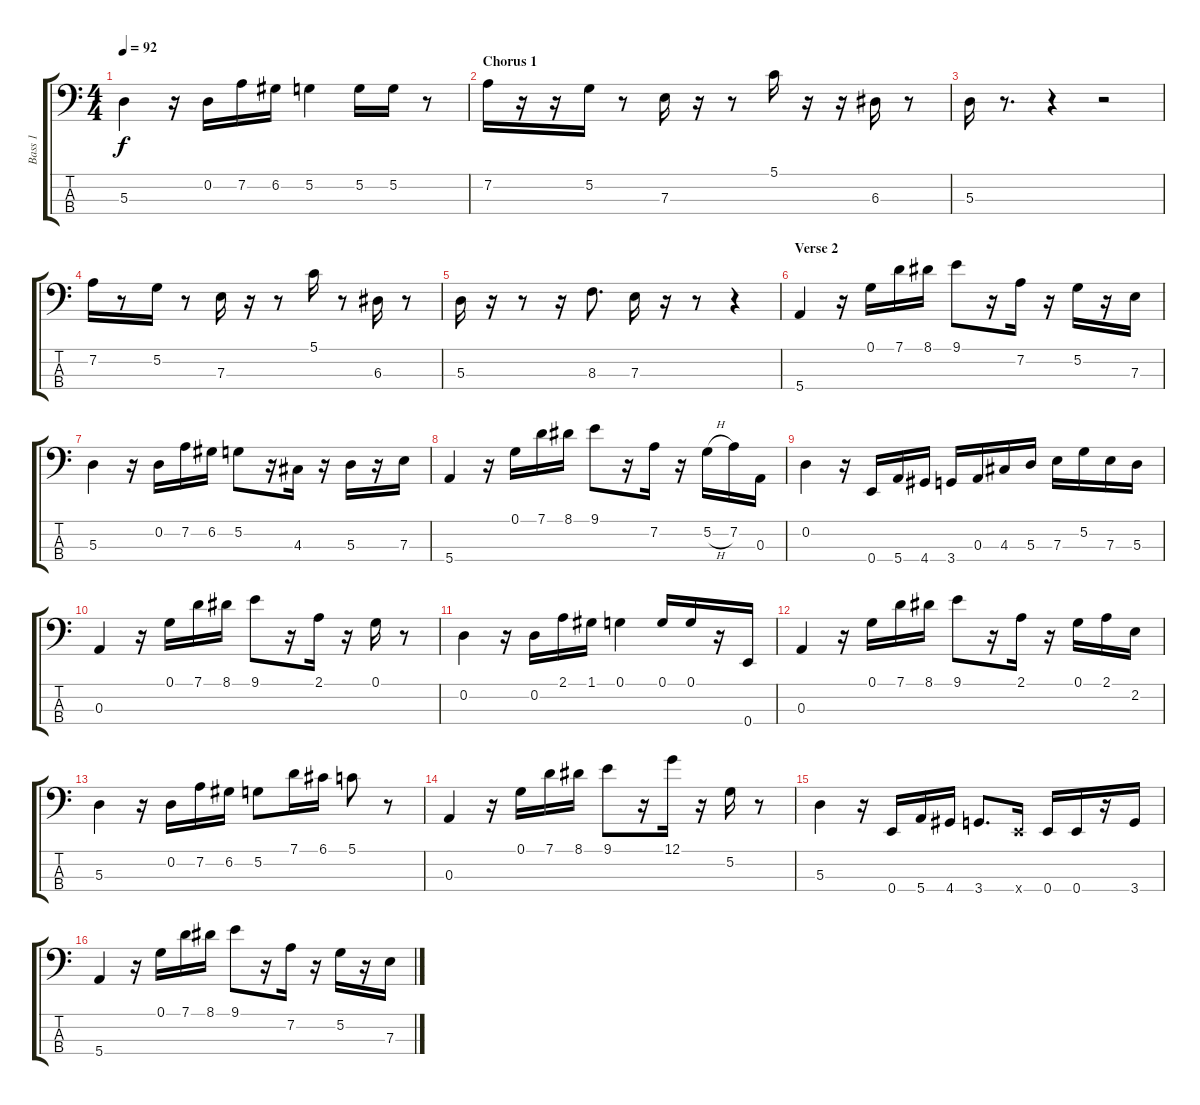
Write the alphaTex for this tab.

\track ("Bass 1" "Bass 1") {instrument electricbassfinger}
\staff {score tabs}
\tuning (G2 D2 A1 E1) {hide}
\ts (4 4)
\tempo 92
\clef f4
\ks c
5.3.4{dy f} r.16 0.2.16 7.2.16 6.2.16 5.2.4 5.2.16 5.2.16 r.8 |
\section ("" "Chorus 1")
7.2.16 r.16 r.16 5.2.16 r.8 7.3.16 r.16 r.8 5.1.16 r.16 r.16 6.3.16 r.8 |
5.3.16 r.8{d} r.4 r.2 |
7.2.16 r.8 5.2.16 r.8 7.3.16 r.16 r.8 5.1.16 r.8 6.3.16 r.8 |
5.3.16 r.16 r.8 r.16 8.3.8{d} 7.3.16 r.16 r.8 r.4 |
\section ("" "Verse 2")
5.4.4 r.16 0.1.16 7.1.16 8.1.16 9.1.8 r.16 7.2.16 r.16 5.2.16 r.16 7.3.16 |
5.3.4 r.16 0.2.16 7.2.16 6.2.16 5.2.8 r.16 4.3.16 r.16 5.3.16 r.16 7.3.16 |
5.4.4 r.16 0.1.16 7.1.16 8.1.16 9.1.8 r.16 7.2.16 r.16 5.2{h}.16 7.2.16 0.3.16 |
0.2.4 r.16 0.4.16 5.4.16 4.4.16 3.4.16 0.3.16 4.3.16 5.3.16 7.3.16 5.2.16 7.3.16 5.3.16 |
0.3.4 r.16 0.1.16 7.1.16 8.1.16 9.1.8 r.16 2.1.16 r.16 0.1.16 r.8 |
0.2.4 r.16 0.2.16 2.1.16 1.1.16 0.1.4 0.1.16 0.1.16 r.16 0.4.16 |
0.3.4 r.16 0.1.16 7.1.16 8.1.16 9.1.8 r.16 2.1.16 r.16 0.1.16 2.1.16 2.2.16 |
5.3.4 r.16 0.2.16 7.2.16 6.2.16 5.2.8 7.1.16 6.1.16 5.1.8 r.8 |
0.3.4 r.16 0.1.16 7.1.16 8.1.16 9.1.8 r.16 12.1.16 r.16 5.2.16 r.8 |
5.3.4 r.16 0.4.16 5.4.16 4.4.16 3.4.8{d} 0.4{x}.16 0.4.16 0.4.16 r.16 3.4.16 |
5.4.4 r.16 0.1.16 7.1.16 8.1.16 9.1.8 r.16 7.2.16 r.16 5.2.16 r.16 7.3.16
